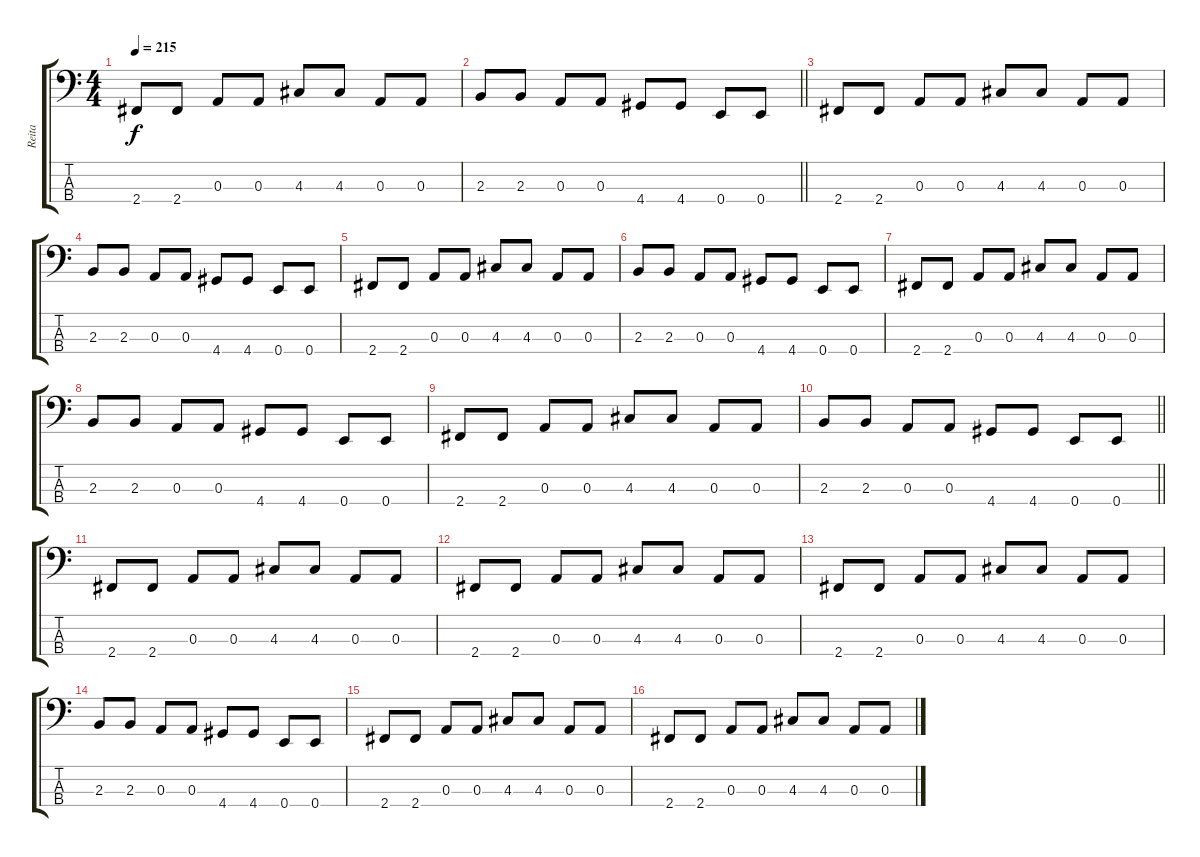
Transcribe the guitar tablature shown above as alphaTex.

\track ("Reita" "Reita") {instrument electricbasspick}
\staff {score tabs}
\tuning (G2 D2 A1 E1) {hide}
\ts (4 4)
\tempo 215
\clef f4
\ks c
2.4.8{dy f} 2.4.8 0.3.8 0.3.8 4.3.8 4.3.8 0.3.8 0.3.8 |
\barLineRight lightlight
2.3.8 2.3.8 0.3.8 0.3.8 4.4.8 4.4.8 0.4.8 0.4.8 |
2.4.8 2.4.8 0.3.8 0.3.8 4.3.8 4.3.8 0.3.8 0.3.8 |
2.3.8 2.3.8 0.3.8 0.3.8 4.4.8 4.4.8 0.4.8 0.4.8 |
2.4.8 2.4.8 0.3.8 0.3.8 4.3.8 4.3.8 0.3.8 0.3.8 |
2.3.8 2.3.8 0.3.8 0.3.8 4.4.8 4.4.8 0.4.8 0.4.8 |
2.4.8 2.4.8 0.3.8 0.3.8 4.3.8 4.3.8 0.3.8 0.3.8 |
2.3.8 2.3.8 0.3.8 0.3.8 4.4.8 4.4.8 0.4.8 0.4.8 |
2.4.8 2.4.8 0.3.8 0.3.8 4.3.8 4.3.8 0.3.8 0.3.8 |
\barLineRight lightlight
2.3.8 2.3.8 0.3.8 0.3.8 4.4.8 4.4.8 0.4.8 0.4.8 |
2.4.8 2.4.8 0.3.8 0.3.8 4.3.8 4.3.8 0.3.8 0.3.8 |
2.4.8 2.4.8 0.3.8 0.3.8 4.3.8 4.3.8 0.3.8 0.3.8 |
2.4.8 2.4.8 0.3.8 0.3.8 4.3.8 4.3.8 0.3.8 0.3.8 |
2.3.8 2.3.8 0.3.8 0.3.8 4.4.8 4.4.8 0.4.8 0.4.8 |
2.4.8 2.4.8 0.3.8 0.3.8 4.3.8 4.3.8 0.3.8 0.3.8 |
2.4.8 2.4.8 0.3.8 0.3.8 4.3.8 4.3.8 0.3.8 0.3.8
